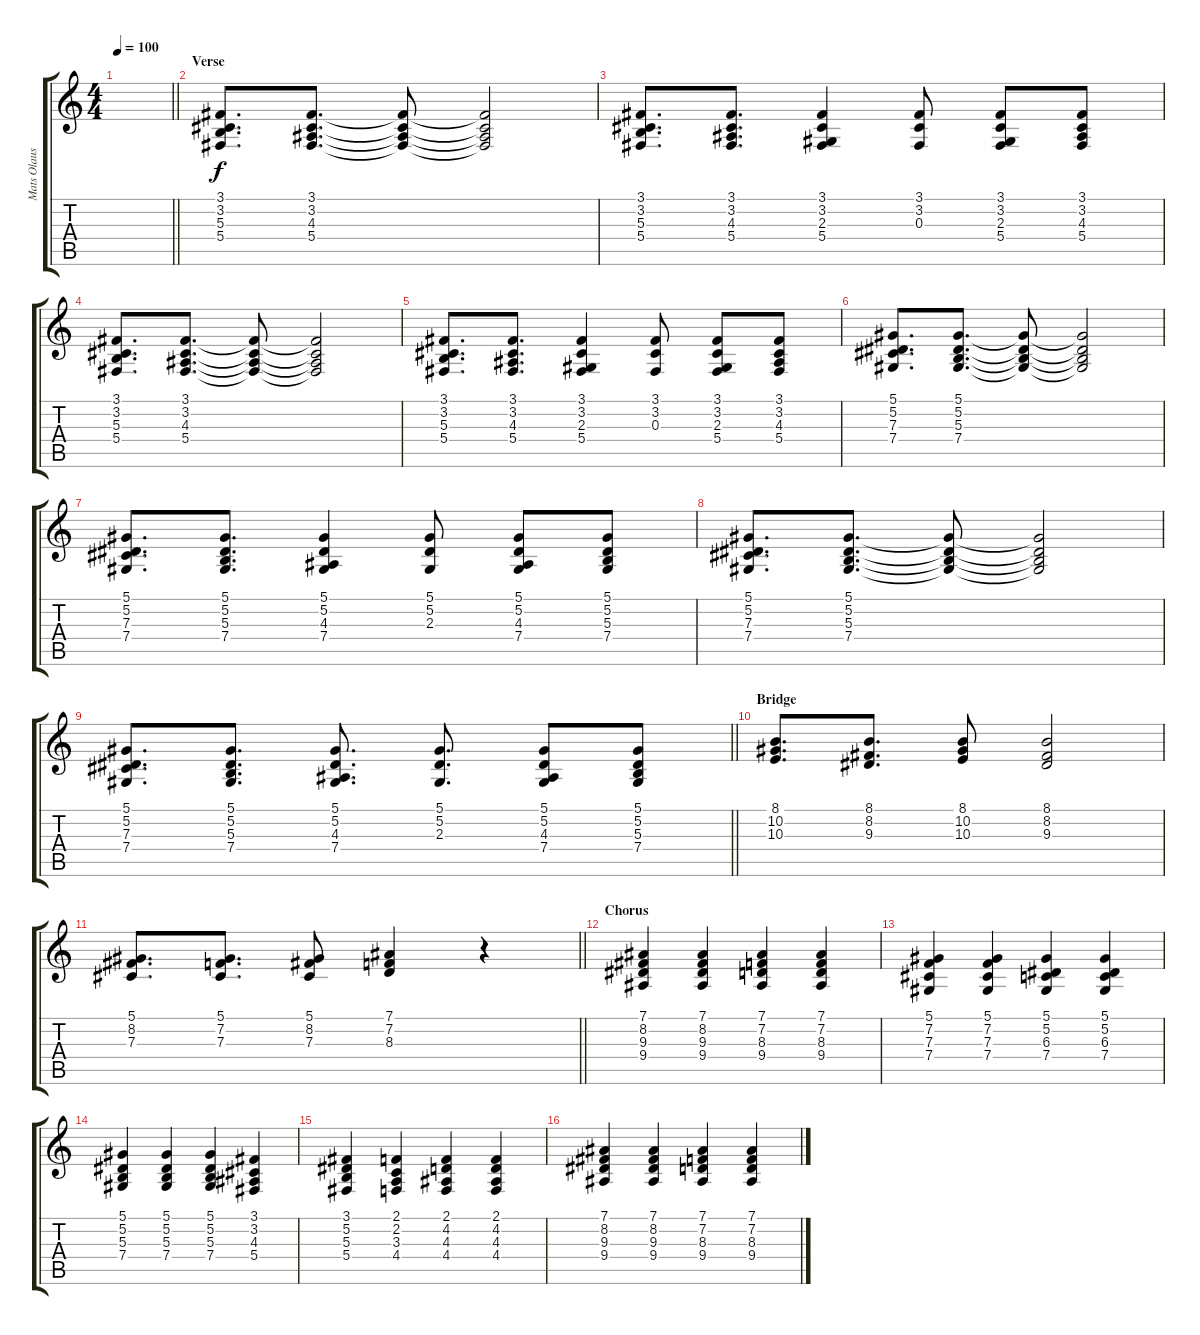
\track ("Mats Olausson" "Mats Olaus") {instrument acousticgrandpiano}
\staff {score tabs}
\tuning (Eb4 Bb3 Gb3 Db3 Ab2 Eb2) {hide}
\ts (4 4)
\tempo 100
\clef g2
\barLineRight lightlight
\ks c
|
\section ("" "Verse")
(3.1 3.2 5.3 5.4).8{d} (3.1 3.2 4.3 5.4).8{d} (3.1{t} 3.2{t} 4.3{t} 5.4{t}).8 (3.1{t} 3.2{t} 4.3{t} 5.4{t}).2 |
(3.1 3.2 5.3 5.4).8{d} (3.1 3.2 4.3 5.4).8{d} (3.1 3.2 2.3 5.4).4 (3.1 3.2 0.3).8 (3.1 3.2 2.3 5.4).8 (3.1 3.2 4.3 5.4).8 |
(3.1 3.2 5.3 5.4).8{d} (3.1 3.2 4.3 5.4).8{d} (3.1{t} 3.2{t} 4.3{t} 5.4{t}).8 (3.1{t} 3.2{t} 4.3{t} 5.4{t}).2 |
(3.1 3.2 5.3 5.4).8{d} (3.1 3.2 4.3 5.4).8{d} (3.1 3.2 2.3 5.4).4 (3.1 3.2 0.3).8 (3.1 3.2 2.3 5.4).8 (3.1 3.2 4.3 5.4).8 |
(5.1 5.2 7.3 7.4).8{d} (5.1 5.2 5.3 7.4).8{d} (5.1{t} 5.2{t} 5.3{t} 7.4{t}).8 (5.1{t} 5.2{t} 5.3{t} 7.4{t}).2 |
(5.1 5.2 7.3 7.4).8{d} (5.1 5.2 5.3 7.4).8{d} (5.1 5.2 4.3 7.4).4 (5.1 5.2 2.3).8 (5.1 5.2 4.3 7.4).8 (5.1 5.2 5.3 7.4).8 |
(5.1 5.2 7.3 7.4).8{d} (5.1 5.2 5.3 7.4).8{d} (5.1{t} 5.2{t} 5.3{t} 7.4{t}).8 (5.1{t} 5.2{t} 5.3{t} 7.4{t}).2 |
\barLineRight lightlight
(5.1 5.2 7.3 7.4).8{d} (5.1 5.2 5.3 7.4).8{d} (5.1 5.2 4.3 7.4).8{d} (5.1 5.2 2.3).8{d} (5.1 5.2 4.3 7.4).8 (5.1 5.2 5.3 7.4).8 |
\section ("" "Bridge")
(8.1 10.2 10.3).8{d} (8.1 8.2 9.3).8{d} (8.1 10.2 10.3).8 (8.1 8.2 9.3).2 |
\barLineRight lightlight
(5.1 8.2 7.3).8{d} (5.1 7.2 7.3).8{d} (5.1 8.2 7.3).8 (7.1 7.2 8.3).4 r.4 |
\section ("" "Chorus")
(7.1 8.2 9.3 9.4).4 (7.1 8.2 9.3 9.4).4 (7.1 7.2 8.3 9.4).4 (7.1 7.2 8.3 9.4).4 |
(5.1 7.2 7.3 7.4).4 (5.1 7.2 7.3 7.4).4 (5.1 5.2 6.3 7.4).4 (5.1 5.2 6.3 7.4).4 |
(5.1 5.2 5.3 7.4).4 (5.1 5.2 5.3 7.4).4 (5.1 5.2 5.3 7.4).4 (3.1 3.2 4.3 5.4).4 |
(3.1 5.2 5.3 5.4).4 (2.1 2.2 3.3 4.4).4 (2.1 4.2 4.3 4.4).4 (2.1 4.2 4.3 4.4).4 |
(7.1 8.2 9.3 9.4).4 (7.1 8.2 9.3 9.4).4 (7.1 7.2 8.3 9.4).4 (7.1 7.2 8.3 9.4).4
